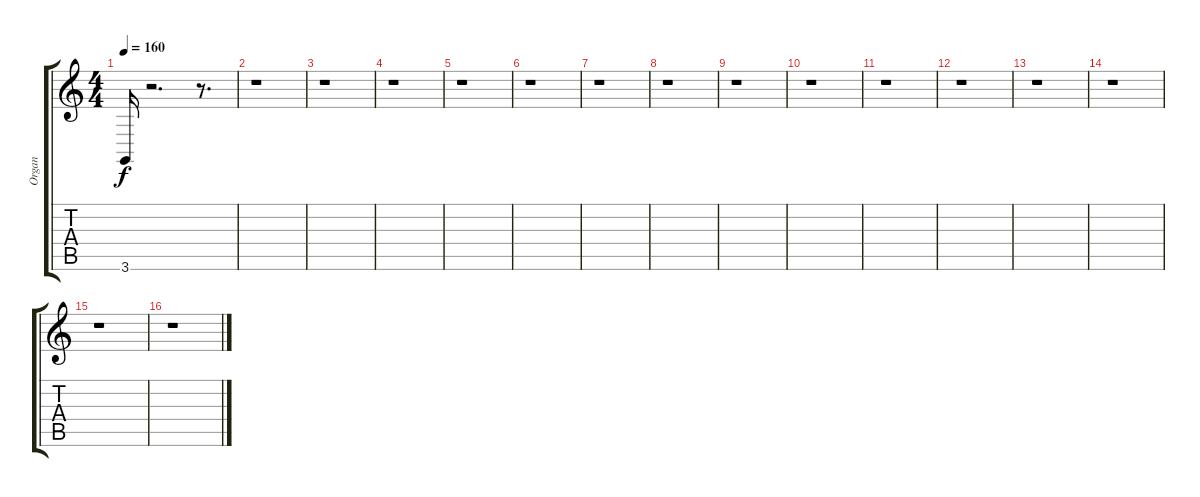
\track ("Organ" "Organ") {instrument churchorgan}
\staff {score tabs}
\tuning (E4 B3 G3 D3 A2 E2) {hide}
\ts (4 4)
\tempo 160
\clef g2
\ks c
3.6{t}.16{dy f} r.2{d} r.8{d} |
r.1 |
r.1 |
r.1 |
r.1 |
r.1 |
r.1 |
r.1 |
r.1 |
r.1 |
r.1 |
r.1 |
r.1 |
r.1 |
r.1 |
r.1
